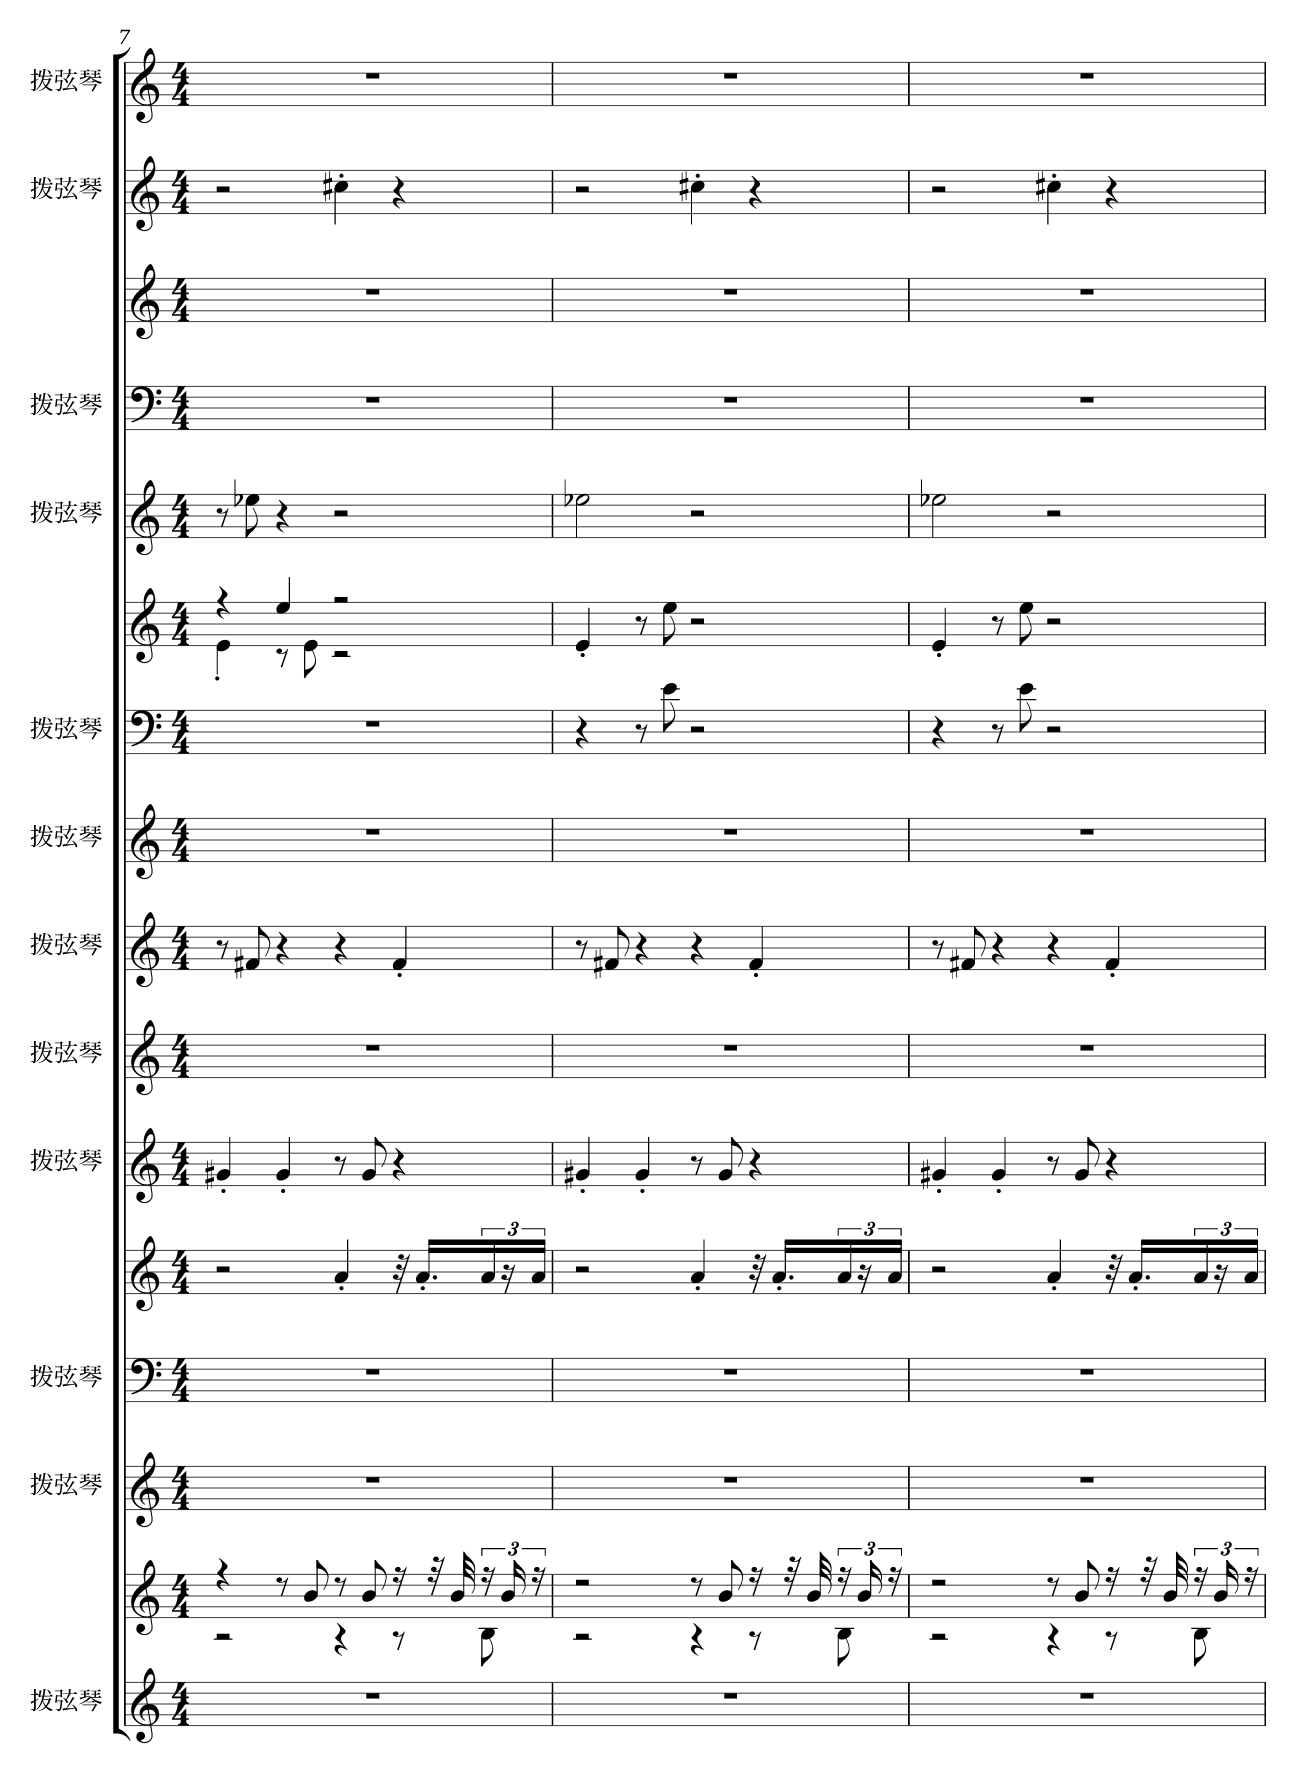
**kern	**kern	**kern	**kern	**kern	**kern	**kern	**kern	**kern	**kern	**kern	**kern	**kern	**kern	**kern	**kern
*part12	*part12	*part11	*part10	*part10	*part9	*part8	*part7	*part6	*part5	*part5	*part4	*part3	*part3	*part2	*part1
*staff16	*staff15	*staff14	*staff13	*staff12	*staff11	*staff10	*staff9	*staff8	*staff7	*staff6	*staff5	*staff4	*staff3	*staff2	*staff1
*I"拨弦琴	*	*I"拨弦琴	*I"拨弦琴	*	*I"拨弦琴	*I"拨弦琴	*I"拨弦琴	*I"拨弦琴	*I"拨弦琴	*	*I"拨弦琴	*I"拨弦琴	*	*I"拨弦琴	*I"拨弦琴
*clefG2	*clefG2	*clefG2	*clefF4	*clefG2	*clefG2	*clefG2	*clefG2	*clefG2	*clefF4	*clefG2	*clefG2	*clefF4	*clefG2	*clefG2	*clefG2
*k[]	*k[]	*k[]	*k[]	*k[]	*k[]	*k[]	*k[]	*k[]	*k[]	*k[]	*k[]	*k[]	*k[]	*k[]	*k[]
*M4/4	*M4/4	*M4/4	*M4/4	*M4/4	*M4/4	*M4/4	*M4/4	*M4/4	*M4/4	*M4/4	*M4/4	*M4/4	*M4/4	*M4/4	*M4/4
=7	=7	=7	=7	=7	=7	=7	=7	=7	=7	=7	=7	=7	=7	=7	=7
*	*^	*	*	*	*	*	*	*	*	*^	*	*	*	*	*
1r	4r	2r	1r	1r	2r	4g#X'/	1r	8r	1r	1r	4r	4e'\	8r	1r	1r	2r	1r
.	.	.	.	.	.	.	.	8f#X/	.	.	.	.	8ee-X\	.	.	.	.
.	8r	.	.	.	.	4g#'/	.	4r	.	.	4ee/	8r	4r	.	.	.	.
.	8b/	.	.	.	.	.	.	.	.	.	.	8e\	.	.	.	.	.
.	8r	4r	.	.	4a'/	8r	.	4r	.	.	2r	2r	2r	.	.	4cc#X'\	.
.	8b/	.	.	.	.	8g#/	.	.	.	.	.	.	.	.	.	.	.
.	16r	8r	.	.	32r	4r	.	4f#'/	.	.	.	.	.	.	.	4r	.
.	.	.	.	.	16.a'/LL	.	.	.	.	.	.	.	.	.	.	.	.
.	32r	.	.	.	.	.	.	.	.	.	.	.	.	.	.	.	.
.	32b/	.	.	.	.	.	.	.	.	.	.	.	.	.	.	.	.
.	24r	8B\	.	.	24a/JJ	.	.	.	.	.	.	.	.	.	.	.	.
.	24b/	.	.	.	24r	.	.	.	.	.	.	.	.	.	.	.	.
.	24r	.	.	.	24a/	.	.	.	.	.	.	.	.	.	.	.	.
*	*	*	*	*	*	*	*	*	*	*	*v	*v	*	*	*	*	*
!!LO:PB:g=z
=8	=8	=8	=8	=8	=8	=8	=8	=8	=8	=8	=8	=8	=8	=8	=8	=8
1r	2r	2r	1r	1r	2r	4g#X'/	1r	8r	1r	4r	4e'/	2ee-X\	1r	1r	2r	1r
.	.	.	.	.	.	.	.	8f#X/	.	.	.	.	.	.	.	.
.	.	.	.	.	.	4g#'/	.	4r	.	8r	8r	.	.	.	.	.
.	.	.	.	.	.	.	.	.	.	8e\	8ee\	.	.	.	.	.
.	8r	4r	.	.	4a'/	8r	.	4r	.	2r	2r	2r	.	.	4cc#X'\	.
.	8b/	.	.	.	.	8g#/	.	.	.	.	.	.	.	.	.	.
.	16r	8r	.	.	32r	4r	.	4f#'/	.	.	.	.	.	.	4r	.
.	.	.	.	.	16.a'/LL	.	.	.	.	.	.	.	.	.	.	.
.	32r	.	.	.	.	.	.	.	.	.	.	.	.	.	.	.
.	32b/	.	.	.	.	.	.	.	.	.	.	.	.	.	.	.
.	24r	8B\	.	.	24a/JJ	.	.	.	.	.	.	.	.	.	.	.
.	24b/	.	.	.	24r	.	.	.	.	.	.	.	.	.	.	.
.	24r	.	.	.	24a/	.	.	.	.	.	.	.	.	.	.	.
=9	=9	=9	=9	=9	=9	=9	=9	=9	=9	=9	=9	=9	=9	=9	=9	=9
1r	2r	2r	1r	1r	2r	4g#X'/	1r	8r	1r	4r	4e'/	2ee-X\	1r	1r	2r	1r
.	.	.	.	.	.	.	.	8f#X/	.	.	.	.	.	.	.	.
.	.	.	.	.	.	4g#'/	.	4r	.	8r	8r	.	.	.	.	.
.	.	.	.	.	.	.	.	.	.	8e\	8ee\	.	.	.	.	.
.	8r	4r	.	.	4a'/	8r	.	4r	.	2r	2r	2r	.	.	4cc#X'\	.
.	8b/	.	.	.	.	8g#/	.	.	.	.	.	.	.	.	.	.
.	16r	8r	.	.	32r	4r	.	4f#'/	.	.	.	.	.	.	4r	.
.	.	.	.	.	16.a'/LL	.	.	.	.	.	.	.	.	.	.	.
.	32r	.	.	.	.	.	.	.	.	.	.	.	.	.	.	.
.	32b/	.	.	.	.	.	.	.	.	.	.	.	.	.	.	.
.	24r	8B\	.	.	24a/JJ	.	.	.	.	.	.	.	.	.	.	.
.	24b/	.	.	.	24r	.	.	.	.	.	.	.	.	.	.	.
.	24r	.	.	.	24a/	.	.	.	.	.	.	.	.	.	.	.
*	*v	*v	*	*	*	*	*	*	*	*	*	*	*	*	*	*
=	=	=	=	=	=	=	=	=	=	=	=	=	=	=	=
*-	*-	*-	*-	*-	*-	*-	*-	*-	*-	*-	*-	*-	*-	*-	*-
